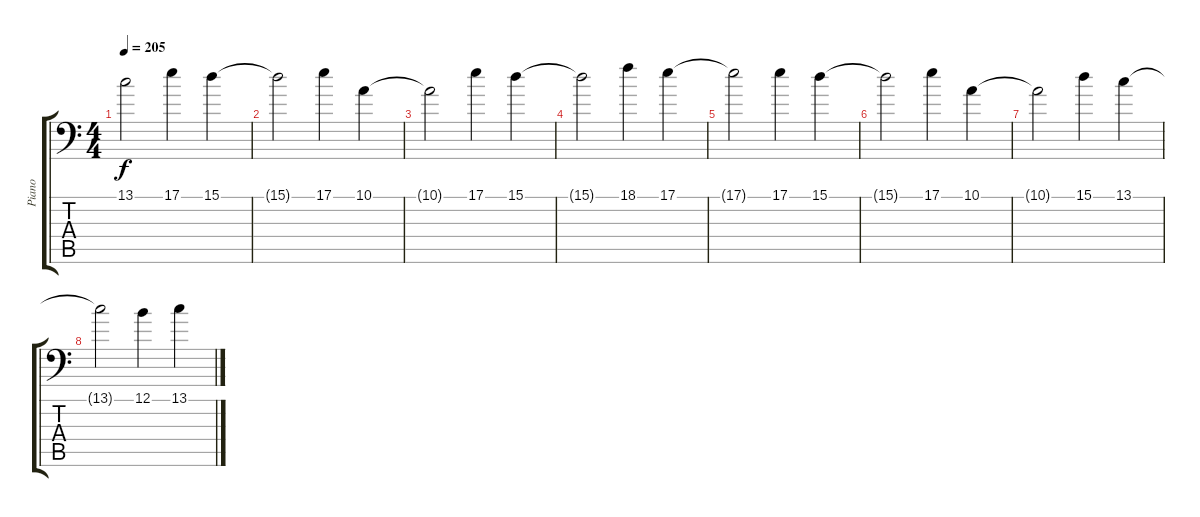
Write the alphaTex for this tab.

\track ("Piano" "Piano") {instrument acousticgrandpiano}
\staff {score tabs}
\tuning (B3 Gb3 D3 A2 E2 A1) {hide}
\ts (4 4)
\tempo 205
\clef f4
\ks c
13.1{t}.2{dy f} 17.1.4 15.1.4 |
15.1{t}.2 17.1.4 10.1.4 |
10.1{t}.2 17.1.4 15.1.4 |
15.1{t}.2 18.1.4 17.1.4 |
17.1{t}.2 17.1.4 15.1.4 |
15.1{t}.2 17.1.4 10.1.4 |
10.1{t}.2 15.1.4 13.1.4 |
13.1{t}.2 12.1.4 13.1.4
